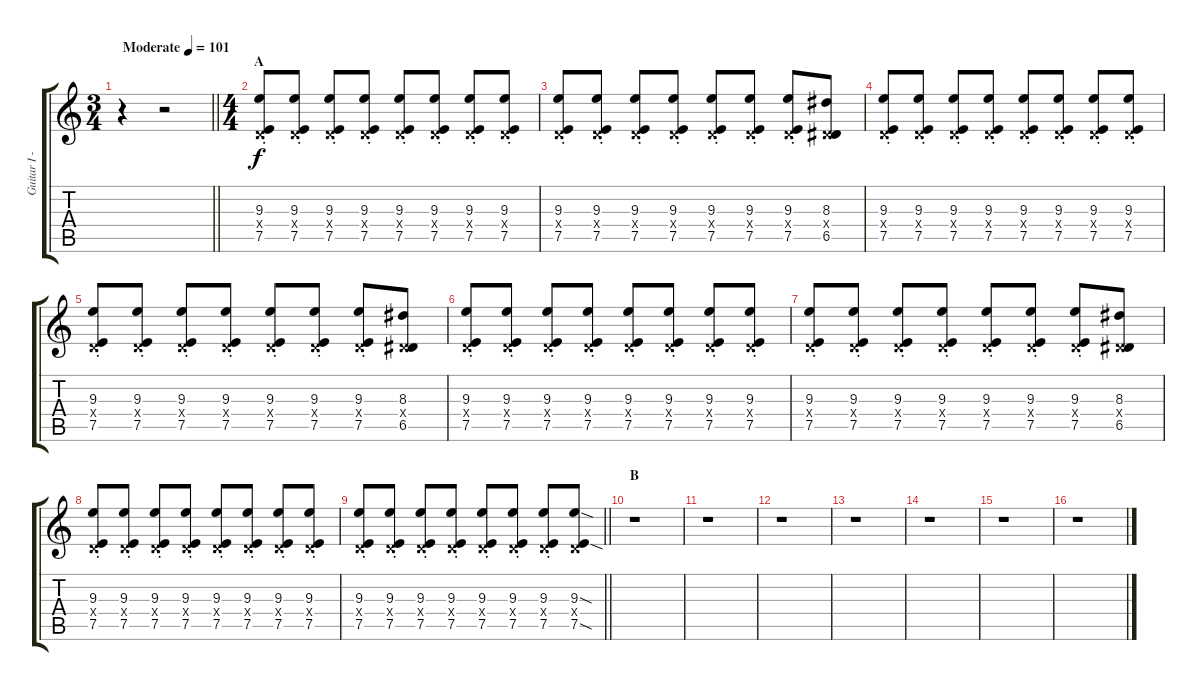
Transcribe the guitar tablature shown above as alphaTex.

\track ("Guitar I - Gotoh" "Guitar I -") {instrument distortionguitar}
\staff {score tabs}
\tuning (E4 B3 G3 D3 A2 E2) {hide}
\ts (3 4)
\tempo (101 "Moderate")
\clef g2
\barLineRight lightlight
\ks c
r.4{dy f instrument distortionguitar} r.2 |
\ts (4 4)
\section ("" "A")
(9.3{st} 0.4{x} 7.5{st}).8 (9.3{st} 0.4{x} 7.5{st}).8 (9.3{st} 0.4{x} 7.5{st}).8 (9.3{st} 0.4{x} 7.5{st}).8 (9.3{st} 0.4{x} 7.5{st}).8 (9.3{st} 0.4{x} 7.5{st}).8 (9.3{st} 0.4{x} 7.5{st}).8 (9.3{st} 0.4{x} 7.5{st}).8 |
(9.3{st} 0.4{x} 7.5{st}).8 (9.3{st} 0.4{x} 7.5{st}).8 (9.3{st} 0.4{x} 7.5{st}).8 (9.3{st} 0.4{x} 7.5{st}).8 (9.3{st} 0.4{x} 7.5{st}).8 (9.3{st} 0.4{x} 7.5{st}).8 (9.3{st} 0.4{x} 7.5{st}).8 (8.3 0.4{x} 6.5).8 |
(9.3{st} 0.4{x} 7.5{st}).8 (9.3{st} 0.4{x} 7.5{st}).8 (9.3{st} 0.4{x} 7.5{st}).8 (9.3{st} 0.4{x} 7.5{st}).8 (9.3{st} 0.4{x} 7.5{st}).8 (9.3{st} 0.4{x} 7.5{st}).8 (9.3{st} 0.4{x} 7.5{st}).8 (9.3{st} 0.4{x} 7.5{st}).8 |
(9.3{st} 0.4{x} 7.5{st}).8 (9.3{st} 0.4{x} 7.5{st}).8 (9.3{st} 0.4{x} 7.5{st}).8 (9.3{st} 0.4{x} 7.5{st}).8 (9.3{st} 0.4{x} 7.5{st}).8 (9.3{st} 0.4{x} 7.5{st}).8 (9.3{st} 0.4{x} 7.5{st}).8 (8.3 0.4{x} 6.5).8 |
(9.3{st} 0.4{x} 7.5{st}).8 (9.3{st} 0.4{x} 7.5{st}).8 (9.3{st} 0.4{x} 7.5{st}).8 (9.3{st} 0.4{x} 7.5{st}).8 (9.3{st} 0.4{x} 7.5{st}).8 (9.3{st} 0.4{x} 7.5{st}).8 (9.3{st} 0.4{x} 7.5{st}).8 (9.3{st} 0.4{x} 7.5{st}).8 |
(9.3{st} 0.4{x} 7.5{st}).8 (9.3{st} 0.4{x} 7.5{st}).8 (9.3{st} 0.4{x} 7.5{st}).8 (9.3{st} 0.4{x} 7.5{st}).8 (9.3{st} 0.4{x} 7.5{st}).8 (9.3{st} 0.4{x} 7.5{st}).8 (9.3{st} 0.4{x} 7.5{st}).8 (8.3 0.4{x} 6.5).8 |
(9.3{st} 0.4{x} 7.5{st}).8 (9.3{st} 0.4{x} 7.5{st}).8 (9.3{st} 0.4{x} 7.5{st}).8 (9.3{st} 0.4{x} 7.5{st}).8 (9.3{st} 0.4{x} 7.5{st}).8 (9.3{st} 0.4{x} 7.5{st}).8 (9.3{st} 0.4{x} 7.5{st}).8 (9.3{st} 0.4{x} 7.5{st}).8 |
\barLineRight lightlight
(9.3{st} 0.4{x} 7.5{st}).8 (9.3{st} 0.4{x} 7.5{st}).8 (9.3{st} 0.4{x} 7.5{st}).8 (9.3{st} 0.4{x} 7.5{st}).8 (9.3{st} 0.4{x} 7.5{st}).8 (9.3{st} 0.4{x} 7.5{st}).8 (9.3{st} 0.4{x} 7.5{st}).8 (9.3{sod} 0.4{x} 7.5{sod}).8 |
\section ("" "B")
r.1 |
r.1 |
r.1 |
r.1 |
r.1 |
r.1 |
r.1
